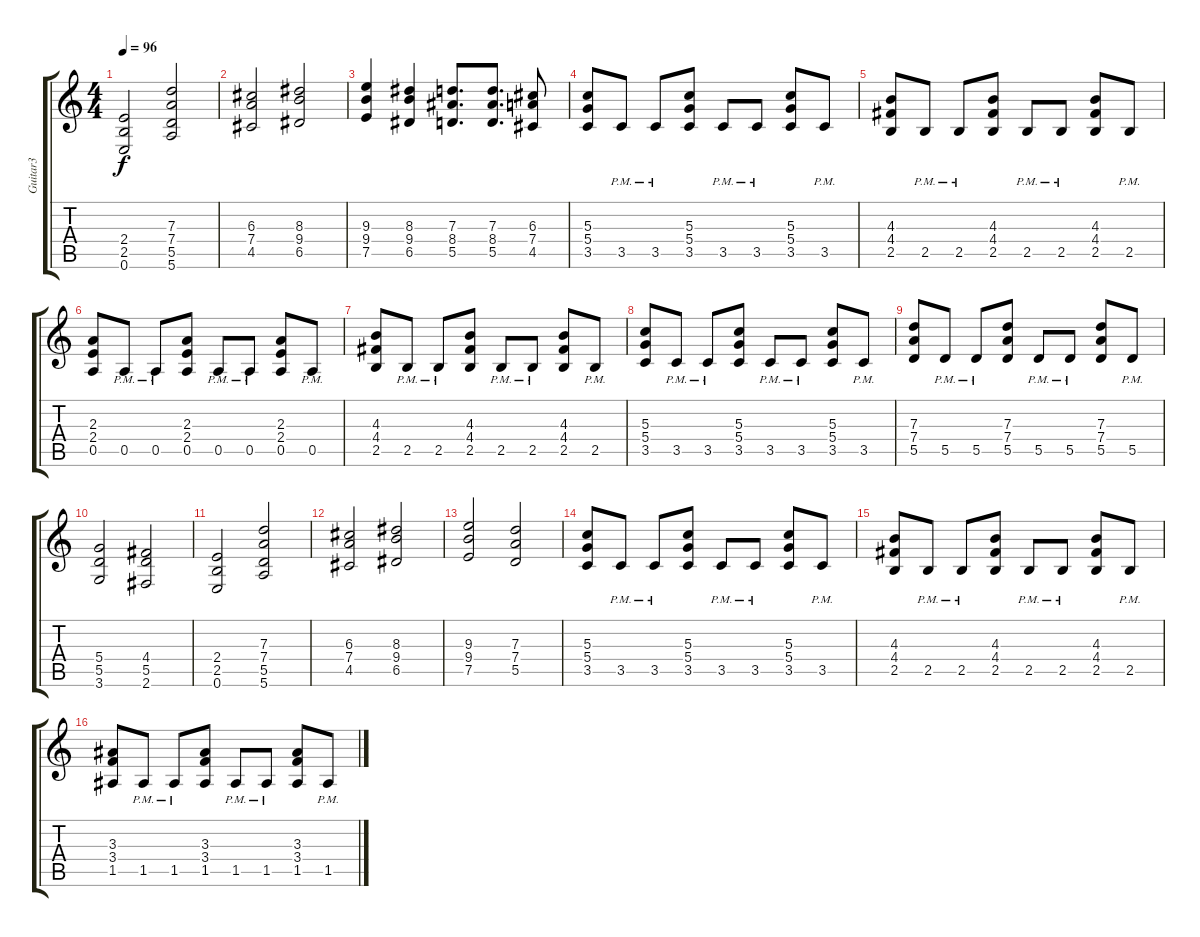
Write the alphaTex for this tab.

\track ("Guitar3" "Guitar3") {instrument distortionguitar}
\staff {score tabs}
\tuning (E4 B3 G3 D3 A2 E2) {hide}
\ts (4 4)
\tempo 96
\clef g2
\ks c
(2.4 2.5 0.6).2{dy f} (7.3 7.4 5.5 5.6).2 |
(6.3 7.4 4.5).2 (8.3 9.4 6.5).2 |
(9.3 9.4 7.5).4 (8.3 9.4 6.5).4 (7.3 8.4 5.5).8{d} (7.3 8.4 5.5).8{d} (6.3 7.4 4.5).8 |
(5.3 5.4 3.5).8 3.5{pm}.8 3.5{pm}.8 (5.3 5.4 3.5).8 3.5{pm}.8 3.5{pm}.8 (5.3 5.4 3.5).8 3.5{pm}.8 |
(4.3 4.4 2.5).8 2.5{pm}.8 2.5{pm}.8 (4.3 4.4 2.5).8 2.5{pm}.8 2.5{pm}.8 (4.3 4.4 2.5).8 2.5{pm}.8 |
(2.3 2.4 0.5).8 0.5{pm}.8 0.5{pm}.8 (2.3 2.4 0.5).8 0.5{pm}.8 0.5{pm}.8 (2.3 2.4 0.5).8 0.5{pm}.8 |
(4.3 4.4 2.5).8 2.5{pm}.8 2.5{pm}.8 (4.3 4.4 2.5).8 2.5{pm}.8 2.5{pm}.8 (4.3 4.4 2.5).8 2.5{pm}.8 |
(5.3 5.4 3.5).8 3.5{pm}.8 3.5{pm}.8 (5.3 5.4 3.5).8 3.5{pm}.8 3.5{pm}.8 (5.3 5.4 3.5).8 3.5{pm}.8 |
(7.3 7.4 5.5).8 5.5{pm}.8 5.5{pm}.8 (7.3 7.4 5.5).8 5.5{pm}.8 5.5{pm}.8 (7.3 7.4 5.5).8 5.5{pm}.8 |
(5.4 5.5 3.6).2 (4.4 5.5 2.6).2 |
(2.4 2.5 0.6).2 (7.3 7.4 5.5 5.6).2 |
(6.3 7.4 4.5).2 (8.3 9.4 6.5).2 |
(9.3 9.4 7.5).2 (7.3 7.4 5.5).2 |
(5.3 5.4 3.5).8 3.5{pm}.8 3.5{pm}.8 (5.3 5.4 3.5).8 3.5{pm}.8 3.5{pm}.8 (5.3 5.4 3.5).8 3.5{pm}.8 |
(4.3 4.4 2.5).8 2.5{pm}.8 2.5{pm}.8 (4.3 4.4 2.5).8 2.5{pm}.8 2.5{pm}.8 (4.3 4.4 2.5).8 2.5{pm}.8 |
(3.3 3.4 1.5).8 1.5{pm}.8 1.5{pm}.8 (3.3 3.4 1.5).8 1.5{pm}.8 1.5{pm}.8 (3.3 3.4 1.5).8 1.5{pm}.8
